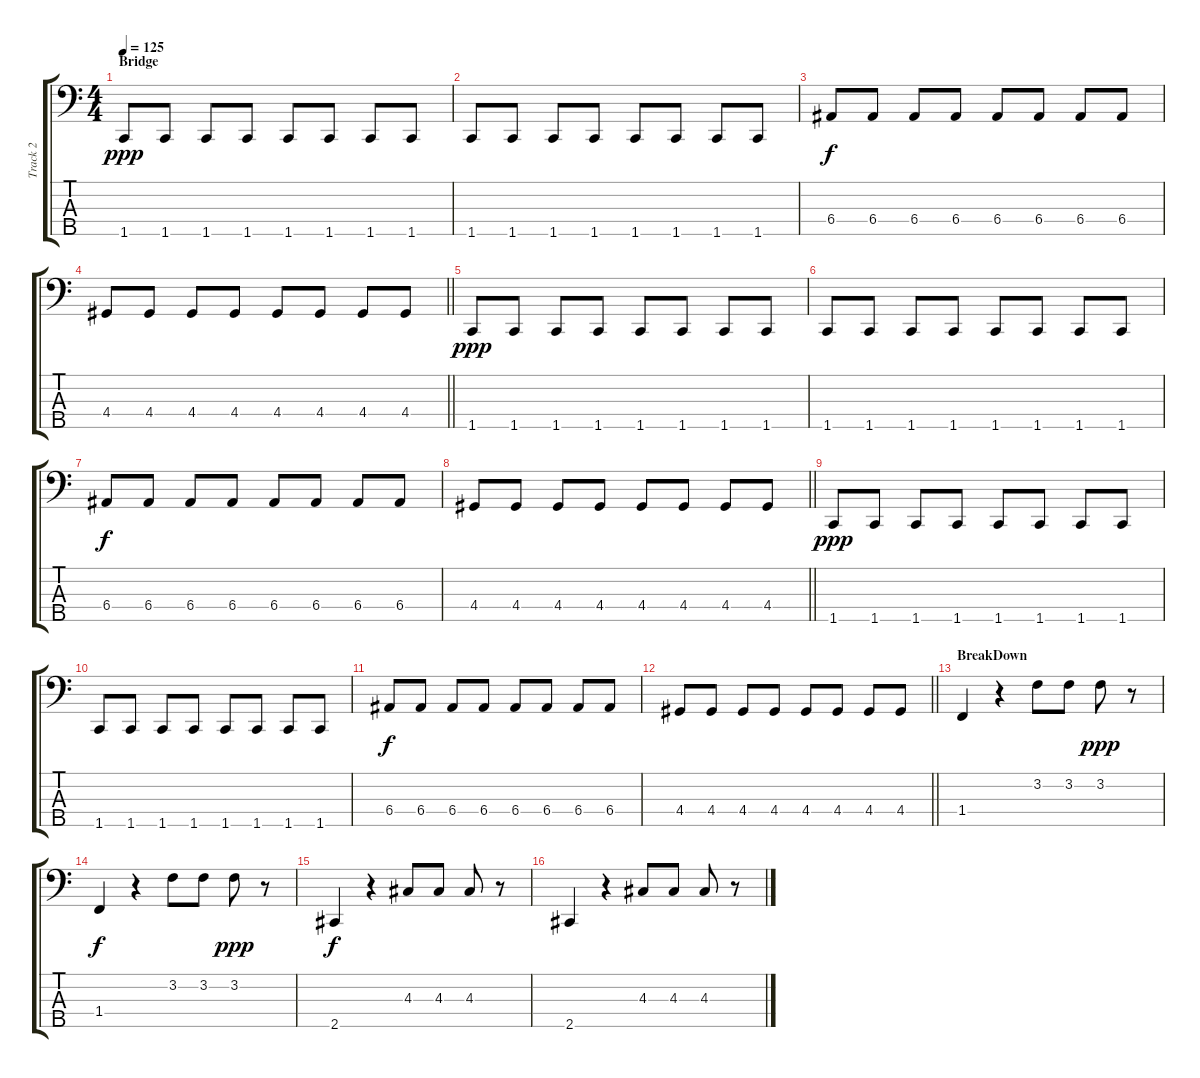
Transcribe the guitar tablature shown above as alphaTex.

\track ("Track 2" "Track 2") {instrument electricbassfinger}
\staff {score tabs}
\tuning (G2 D2 A1 E1 B0) {hide}
\ts (4 4)
\section ("" "Bridge")
\tempo 125
\clef f4
\ks c
1.5.8{dy ppp} 1.5.8 1.5.8 1.5.8 1.5.8 1.5.8 1.5.8 1.5.8 |
1.5.8 1.5.8 1.5.8 1.5.8 1.5.8 1.5.8 1.5.8 1.5.8 |
6.4.8{dy f} 6.4.8 6.4.8 6.4.8 6.4.8 6.4.8 6.4.8 6.4.8 |
\barLineRight lightlight
4.4.8 4.4.8 4.4.8 4.4.8 4.4.8 4.4.8 4.4.8 4.4.8 |
1.5.8{dy ppp} 1.5.8 1.5.8 1.5.8 1.5.8 1.5.8 1.5.8 1.5.8 |
1.5.8 1.5.8 1.5.8 1.5.8 1.5.8 1.5.8 1.5.8 1.5.8 |
6.4.8{dy f} 6.4.8 6.4.8 6.4.8 6.4.8 6.4.8 6.4.8 6.4.8 |
\barLineRight lightlight
4.4.8 4.4.8 4.4.8 4.4.8 4.4.8 4.4.8 4.4.8 4.4.8 |
1.5.8{dy ppp} 1.5.8 1.5.8 1.5.8 1.5.8 1.5.8 1.5.8 1.5.8 |
1.5.8 1.5.8 1.5.8 1.5.8 1.5.8 1.5.8 1.5.8 1.5.8 |
6.4.8{dy f} 6.4.8 6.4.8 6.4.8 6.4.8 6.4.8 6.4.8 6.4.8 |
\barLineRight lightlight
4.4.8 4.4.8 4.4.8 4.4.8 4.4.8 4.4.8 4.4.8 4.4.8 |
\section ("" "BreakDown")
1.4.4 r.4 3.2.8 3.2.8 3.2.8{dy ppp} r.8 |
1.4.4{dy f} r.4 3.2.8 3.2.8 3.2.8{dy ppp} r.8 |
2.5.4{dy f} r.4 4.3.8 4.3.8 4.3.8 r.8 |
2.5.4 r.4 4.3.8 4.3.8 4.3.8 r.8
